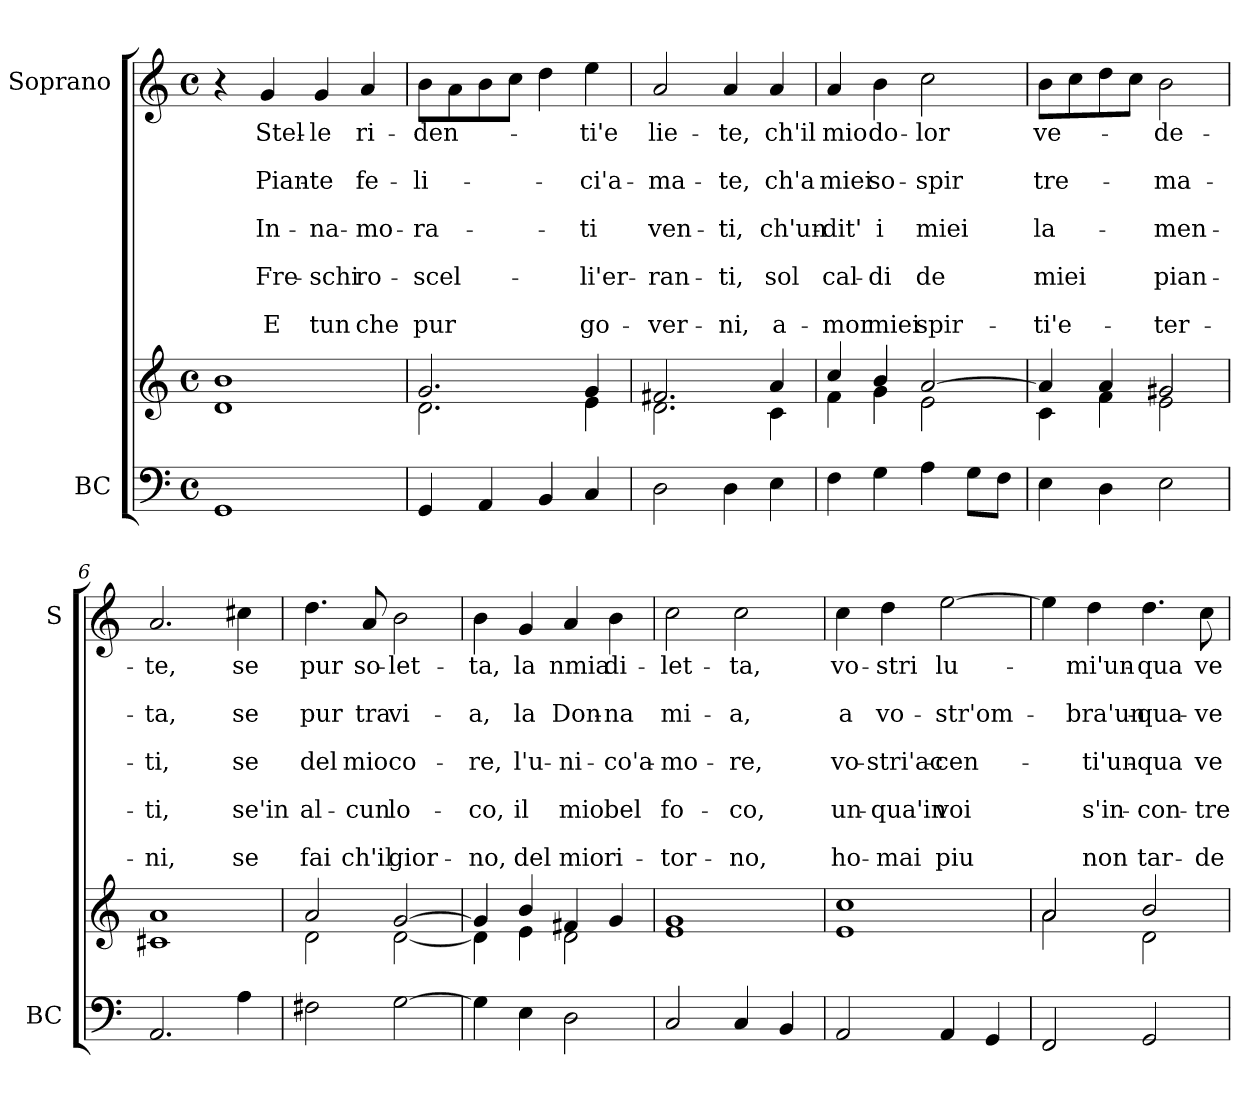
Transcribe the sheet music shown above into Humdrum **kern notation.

**kern	**kern	**kern	**text	**text	**text	**text	**text	**text	**text	**text	**text
*part2	*part2	*part1	*part1	*part1	*part1	*part1	*part1	*part1	*part1	*part1	*part1
*staff3	*staff2	*staff1	*staff1	*staff1	*staff1	*staff1	*staff1	*staff1	*staff1	*staff1	*staff1
*I"BC	*	*I"Soprano	*	*	*	*	*	*	*	*	*
*I'BC	*	*I'S	*	*	*	*	*	*	*	*	*
*clefF4	*clefG2	*clefG2	*	*	*	*	*	*	*	*	*
*k[]	*k[]	*k[]	*	*	*	*	*	*	*	*	*
*C:	*C:	*C:	*	*	*	*	*	*	*	*	*
*M4/4	*M4/4	*M4/4	*	*	*	*	*	*	*	*	*
*met(c)	*met(c)	*met(c)	*	*	*	*	*	*	*	*	*
=1	=1	=1	=1	=1	=1	=1	=1	=1	=1	=1	=1
*	*^	*	*	*	*	*	*	*	*	*	*
1GG	1b	1d	4r	.	.	.	.	.	.	.	.	.
!	!	!	!	!LO:LY:b	!	!LO:LY:b	!	!LO:LY:b	!	!LO:LY:b	!	!LO:LY:b
.	.	.	4g/	Stel-	.	Pian-	.	In-	.	Fre-	.	E
!	!	!	!	!LO:LY:b	!	!LO:LY:b	!	!LO:LY:b	!	!LO:LY:b	!	!LO:LY:b
.	.	.	4g/	-le	.	-te	.	-na-	.	-schi	.	tun
!	!	!	!	!LO:LY:b	!	!LO:LY:b	!	!LO:LY:b	!	!LO:LY:b	!	!LO:LY:b
.	.	.	4a/	ri-	.	fe-	.	-mo-	.	ro-	.	che
=2	=2	=2	=2	=2	=2	=2	=2	=2	=2	=2	=2	=2
!	!	!	!	!LO:LY:b	!	!LO:LY:b	!	!LO:LY:b	!	!LO:LY:b	!	!LO:LY:b
4GG/	2.g/	2.d\	8b\L	-den-	.	-li-	.	-ra-	.	-scel-	.	pur
.	.	.	8a\	.	.	.	.	.	.	.	.	.
4AA/	.	.	8b\	.	.	.	.	.	.	.	.	.
.	.	.	8cc\J	.	.	.	.	.	.	.	.	.
4BB/	.	.	4dd\	.	.	.	.	.	.	.	.	.
!	!	!	!	!LO:LY:b	!	!LO:LY:b	!	!LO:LY:b	!	!LO:LY:b	!	!LO:LY:b
4C/	4g/	4e\	4ee\	-ti'e	.	-ci'a-	.	-ti	.	-li'er-	.	go-
=3	=3	=3	=3	=3	=3	=3	=3	=3	=3	=3	=3	=3
!	!	!	!	!LO:LY:b	!	!LO:LY:b	!	!LO:LY:b	!	!LO:LY:b	!	!LO:LY:b
2D\	2.f#X/	2.d\	2a/	lie-	.	-ma-	.	ven-	.	-ran-	.	-ver-
!	!	!	!	!LO:LY:b	!	!LO:LY:b	!	!LO:LY:b	!	!LO:LY:b	!	!LO:LY:b
4D\	.	.	4a/	-te,	.	-te,	.	-ti,	.	-ti,	.	-ni,
!	!	!	!	!LO:LY:b	!	!LO:LY:b	!	!LO:LY:b	!	!LO:LY:b	!	!LO:LY:b
4E\	4a/	4c\	4a/	ch'il	.	ch'a	.	ch'un-	.	sol	.	a-
=4	=4	=4	=4	=4	=4	=4	=4	=4	=4	=4	=4	=4
!	!	!	!	!LO:LY:b	!	!LO:LY:b	!	!LO:LY:b	!	!LO:LY:b	!	!LO:LY:b
4F\	4cc/	4f\	4a/	mio	.	miei	.	-dit'	.	cal-	.	-mor
!	!	!	!	!LO:LY:b	!	!LO:LY:b	!	!LO:LY:b	!	!LO:LY:b	!	!LO:LY:b
4G\	4b/	4g\	4b\	do-	.	so-	.	i	.	-di	.	miei
!	!	!	!	!LO:LY:b	!	!LO:LY:b	!	!LO:LY:b	!	!LO:LY:b	!	!LO:LY:b
4A\	[>2a/	2e\	2cc\	-lor	.	-spir	.	miei	.	de	.	spir-
8G\L	.	.	.	.	.	.	.	.	.	.	.	.
8F\J	.	.	.	.	.	.	.	.	.	.	.	.
!!LO:LB:g=z
=5	=5	=5	=5	=5	=5	=5	=5	=5	=5	=5	=5	=5
!	!	!	!	!LO:LY:b	!	!LO:LY:b	!	!LO:LY:b	!	!LO:LY:b	!	!LO:LY:b
4E\	4a/]	4c\	8b\L	ve-	.	tre-	.	la-	.	miei	.	-ti'e-
.	.	.	8cc\	.	.	.	.	.	.	.	.	.
4D\	4a/	4f\	8dd\	.	.	.	.	.	.	.	.	.
.	.	.	8cc\J	.	.	.	.	.	.	.	.	.
!	!	!	!	!LO:LY:b	!	!LO:LY:b	!	!LO:LY:b	!	!LO:LY:b	!	!LO:LY:b
2E\	2g#X/	2e\	2b\	-de-	.	-ma-	.	-men-	.	pian-	.	-ter-
=6	=6	=6	=6	=6	=6	=6	=6	=6	=6	=6	=6	=6
!	!	!	!	!LO:LY:b	!	!LO:LY:b	!	!LO:LY:b	!	!LO:LY:b	!	!LO:LY:b
2.AA/	1a	1c#X	2.a/	-te,	.	-ta,	.	-ti,	.	-ti,	.	-ni,
!	!	!	!	!LO:LY:b	!	!LO:LY:b	!	!LO:LY:b	!	!LO:LY:b	!	!LO:LY:b
4A\	.	.	4cc#X\	se	.	se	.	se	.	se'in	.	se
=7	=7	=7	=7	=7	=7	=7	=7	=7	=7	=7	=7	=7
!	!	!	!	!LO:LY:b	!	!LO:LY:b	!	!LO:LY:b	!	!LO:LY:b	!	!LO:LY:b
2F#X\	2a/	2d\	4.dd\	pur	.	pur	.	del	.	al-	.	fai
!	!	!	!	!LO:LY:b	!	!LO:LY:b	!	!LO:LY:b	!	!LO:LY:b	!	!LO:LY:b
.	.	.	8a/	so-	.	tra	.	mio	.	-cun	.	ch'il
!	!	!	!	!LO:LY:b	!	!LO:LY:b	!	!LO:LY:b	!	!LO:LY:b	!	!LO:LY:b
[2G\	[>2g/	[<2d\	2b\	-let-	.	vi-	.	co-	.	lo-	.	gior-
=8	=8	=8	=8	=8	=8	=8	=8	=8	=8	=8	=8	=8
!	!	!	!	!LO:LY:b	!	!LO:LY:b	!	!LO:LY:b	!	!LO:LY:b	!	!LO:LY:b
4G\]	4g/]	4d\]	4b\	-ta,	.	-a,	.	-re,	.	-co,	.	-no,
!	!	!	!	!LO:LY:b	!	!LO:LY:b	!	!LO:LY:b	!	!LO:LY:b	!	!LO:LY:b
4E\	4b/	4e\	4g/	la	.	la	.	l'u-	.	il	.	del
!	!	!	!	!LO:LY:b	!	!LO:LY:b	!	!LO:LY:b	!	!LO:LY:b	!	!LO:LY:b
2D\	4f#X/	2d\	4a/	nmia	.	Don-	.	-ni-	.	mio	.	mio
!	!	!	!	!LO:LY:b	!	!LO:LY:b	!	!LO:LY:b	!	!LO:LY:b	!	!LO:LY:b
.	4g/	.	4b\	di-	.	-na	.	-co'a-	.	bel	.	ri-
!!LO:PB:g=z
=9	=9	=9	=9	=9	=9	=9	=9	=9	=9	=9	=9	=9
!	!	!	!	!LO:LY:b	!	!LO:LY:b	!	!LO:LY:b	!	!LO:LY:b	!	!LO:LY:b
2C/	1g	1e	2cc\	-let-	.	mi-	.	-mo-	.	fo-	.	-tor-
!	!	!	!	!LO:LY:b	!	!LO:LY:b	!	!LO:LY:b	!	!LO:LY:b	!	!LO:LY:b
4C/	.	.	2cc\	-ta,	.	-a,	.	-re,	.	-co,	.	-no,
4BB/	.	.	.	.	.	.	.	.	.	.	.	.
=10	=10	=10	=10	=10	=10	=10	=10	=10	=10	=10	=10	=10
!	!	!	!	!LO:LY:b	!	!LO:LY:b	!	!LO:LY:b	!	!LO:LY:b	!	!LO:LY:b
2AA/	1cc	1e	4cc\	vo-	.	a	.	vo-	.	un-	.	ho-
!	!	!	!	!LO:LY:b	!	!LO:LY:b	!	!LO:LY:b	!	!LO:LY:b	!	!LO:LY:b
.	.	.	4dd\	-stri	.	vo-	.	-stri'ac-	.	-qua'in	.	-mai
!	!	!	!	!LO:LY:b	!	!LO:LY:b	!	!LO:LY:b	!	!LO:LY:b	!	!LO:LY:b
4AA/	.	.	[2ee\	lu-	.	-str'om-	.	-cen-	.	voi	.	piu
4GG/	.	.	.	.	.	.	.	.	.	.	.	.
=11	=11	=11	=11	=11	=11	=11	=11	=11	=11	=11	=11	=11
2FF/	2a/	2a\	4ee\]	.	.	.	.	.	.	.	.	.
!	!	!	!	!LO:LY:b	!	!LO:LY:b	!	!LO:LY:b	!	!LO:LY:b	!	!LO:LY:b
.	.	.	4dd\	-mi'un-	.	-bra'un-	.	-ti'un-	.	s'in-	.	non
!	!	!	!	!LO:LY:b	!	!LO:LY:b	!	!LO:LY:b	!	!LO:LY:b	!	!LO:LY:b
2GG/	2b/	2d\	4.dd\	-qua	.	-qua-	.	-qua	.	-con-	.	tar-
!	!	!	!	!LO:LY:b	!	!LO:LY:b	!	!LO:LY:b	!	!LO:LY:b	!	!LO:LY:b
.	.	.	8cc\	ve-	.	-ve-	.	ve-	.	-tre-	.	-de-
*	*v	*v	*	*	*	*	*	*	*	*	*	*
=	=	=	=	=	=	=	=	=	=	=	=
*-	*-	*-	*-	*-	*-	*-	*-	*-	*-	*-	*-
